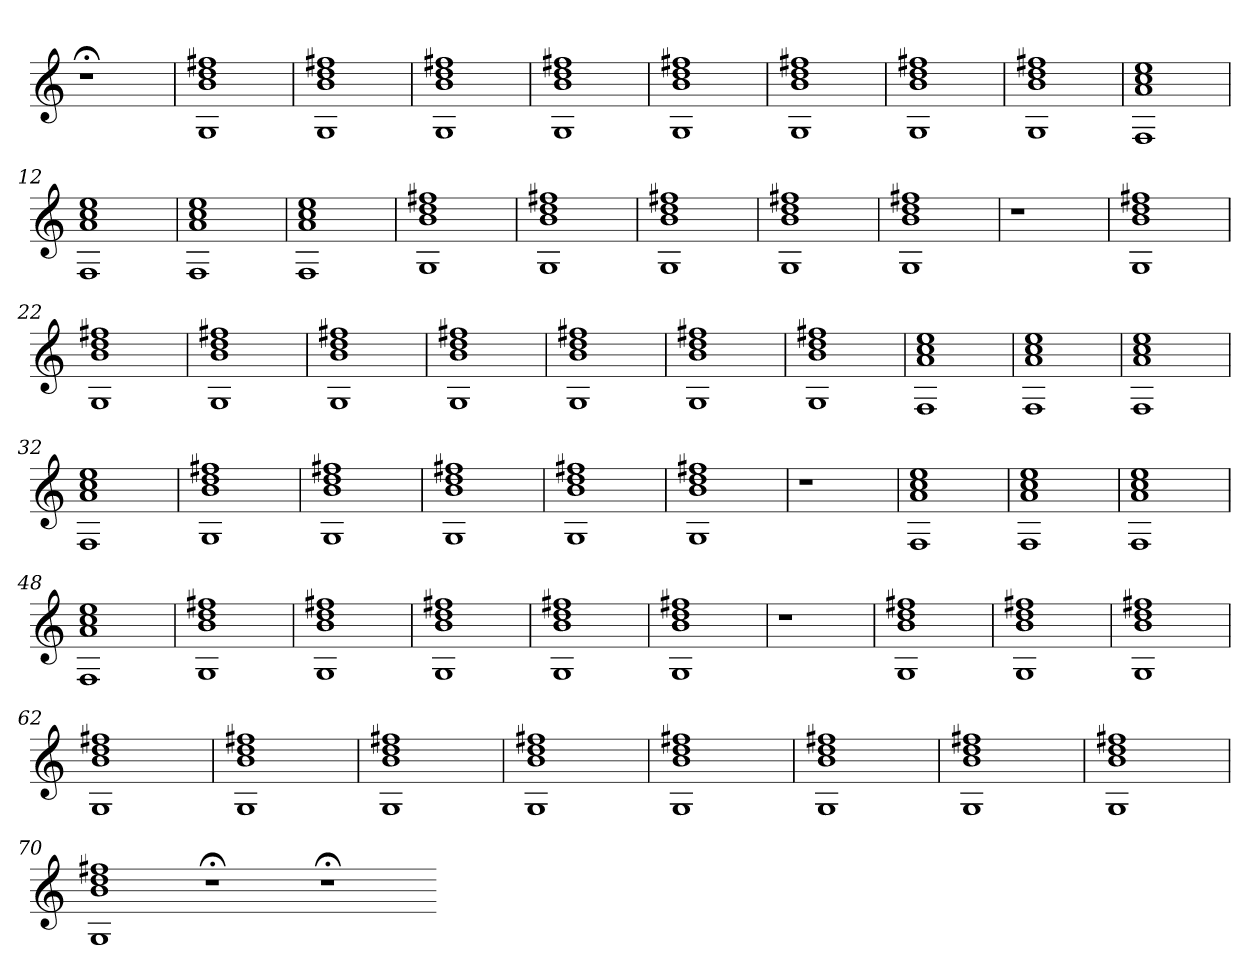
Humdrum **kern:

**kern
*part1
*staff1
=
1r;<
=1
1r
=2
1r
=3
1G 1b 1dd 1ff#X
=4
1G 1b 1dd 1ff#X
=5
1G 1b 1dd 1ff#X
=6
1G 1b 1dd 1ff#X
=7
1G 1b 1dd 1ff#X
=8
1G 1b 1dd 1ff#X
=9
1G 1b 1dd 1ff#X
=10
1G 1b 1dd 1ff#X
=11
1F 1a 1cc 1ee
=12
1F 1a 1cc 1ee
=13
1F 1a 1cc 1ee
=14
1F 1a 1cc 1ee
=15
1G 1b 1dd 1ff#X
=16
1G 1b 1dd 1ff#X
=17
1G 1b 1dd 1ff#X
=18
1G 1b 1dd 1ff#X
=19
1G 1b 1dd 1ff#X
=20
1r
=21
1G 1b 1dd 1ff#X
=22
1G 1b 1dd 1ff#X
=23
1G 1b 1dd 1ff#X
=24
1G 1b 1dd 1ff#X
=25
1G 1b 1dd 1ff#X
=26
1G 1b 1dd 1ff#X
=27
1G 1b 1dd 1ff#X
=28
1G 1b 1dd 1ff#X
=29
1F 1a 1cc 1ee
=30
1F 1a 1cc 1ee
=31
1F 1a 1cc 1ee
=32
1F 1a 1cc 1ee
=33
1G 1b 1dd 1ff#X
=34
1G 1b 1dd 1ff#X
=35
1G 1b 1dd 1ff#X
=36
1G 1b 1dd 1ff#X
=37
1G 1b 1dd 1ff#X
=38
1r
=39
1r
=40
1r
=41
1r
=42
1r
=43
1r
=44
1r
=45
1F 1a 1cc 1ee
=46
1F 1a 1cc 1ee
=47
1F 1a 1cc 1ee
=48
1F 1a 1cc 1ee
=49
1G 1b 1dd 1ff#X
=50
1G 1b 1dd 1ff#X
=51
1G 1b 1dd 1ff#X
=52
1G 1b 1dd 1ff#X
=53
1G 1b 1dd 1ff#X
=54
1r
=55
1r
=56
1r
=57
1r
=58
1r
=59
1G 1b 1dd 1ff#X
=60
1G 1b 1dd 1ff#X
=61
1G 1b 1dd 1ff#X
=62
1G 1b 1dd 1ff#X
=63
1G 1b 1dd 1ff#X
=64
1G 1b 1dd 1ff#X
=65
1G 1b 1dd 1ff#X
=66
1G 1b 1dd 1ff#X
=67
1G 1b 1dd 1ff#X
=68
1G 1b 1dd 1ff#X
=69
1G 1b 1dd 1ff#X
=70
1G 1b 1dd 1ff#X
1r;<
1r;<
=-
*-
